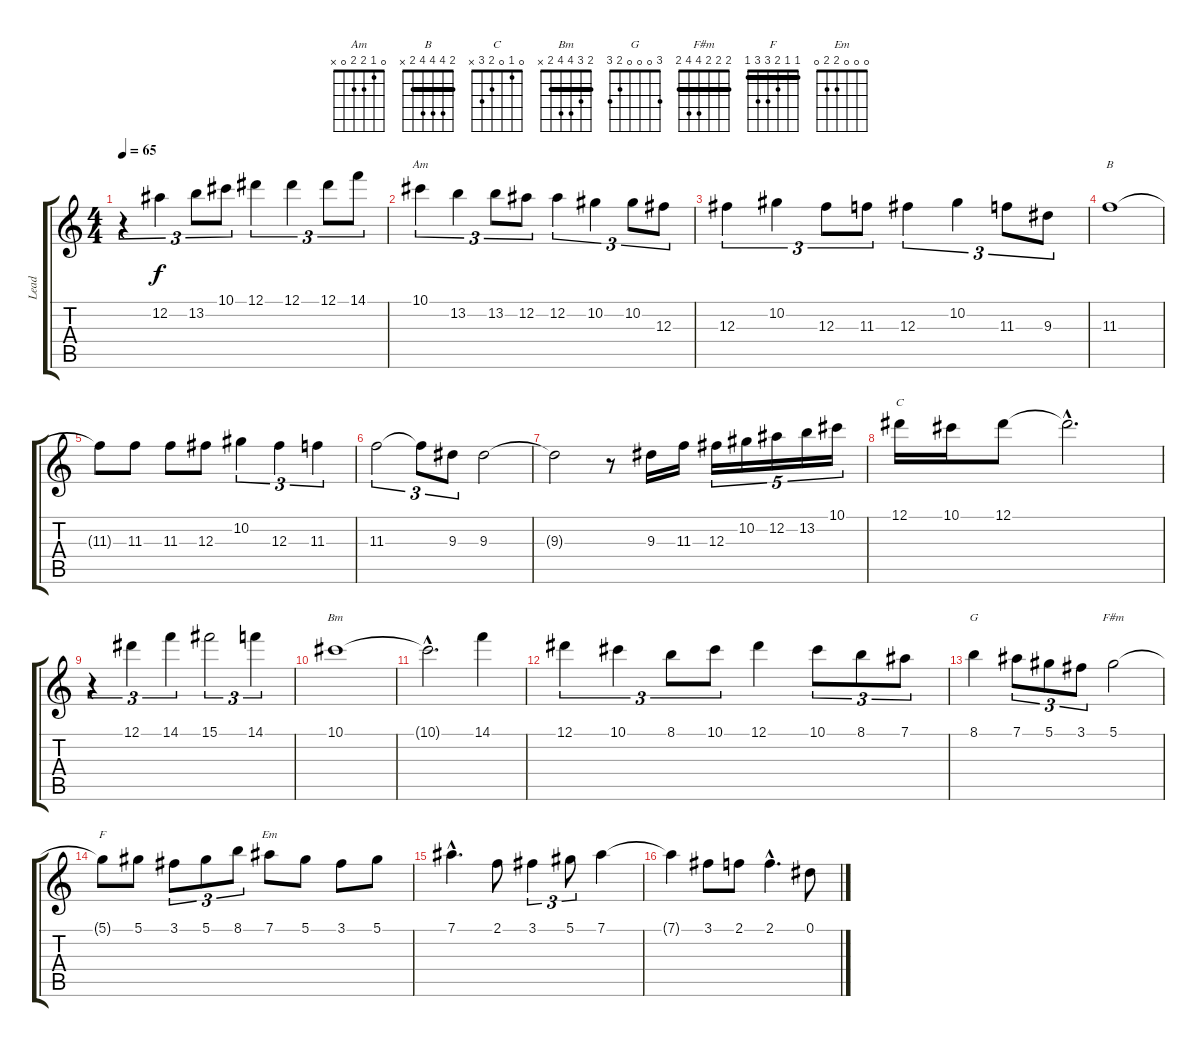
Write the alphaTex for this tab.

\track ("Lead" "Lead") {instrument acousticguitarsteel}
\staff {score tabs}
\tuning (Eb4 Bb3 Gb3 Db3 Ab2 Eb2) {hide}
\chord ("Am" 0 1 2 2 0 x)
\chord ("B" 2 4 4 4 2 x) {barre 2}
\chord ("C" 0 1 0 2 3 x)
\chord ("Bm" 2 3 4 4 2 x) {barre 2}
\chord ("G" 3 0 0 0 2 3)
\chord ("F#m" 2 2 2 4 4 2) {barre 2}
\chord ("F" 1 1 2 3 3 1) {barre 1}
\chord ("Em" 0 0 0 2 2 0)
\ts (4 4)
\tempo 65
\clef g2
\ks c
r.4{tu (3 2) dy f} 12.2.4{tu (3 2)} 13.2.8{tu (3 2)} 10.1.8{tu (3 2)} 12.1.4{tu (3 2)} 12.1.4{tu (3 2)} 12.1.8{tu (3 2)} 14.1.8{tu (3 2)} |
10.1.4{tu (3 2) ch "Am"} 13.2.4{tu (3 2)} 13.2.8{tu (3 2)} 12.2.8{tu (3 2)} 12.2.4{tu (3 2)} 10.2.4{tu (3 2)} 10.2.8{tu (3 2)} 12.3.8{tu (3 2)} |
12.3.4{tu (3 2)} 10.2.4{tu (3 2)} 12.3.8{tu (3 2)} 11.3.8{tu (3 2)} 12.3.4{tu (3 2)} 10.2.4{tu (3 2)} 11.3.8{tu (3 2)} 9.3.8{tu (3 2)} |
11.3.1{ch "B"} |
11.3{t}.8 11.3.8 11.3.8 12.3.8 10.2.4{tu (3 2)} 12.3.4{tu (3 2)} 11.3.4{tu (3 2)} |
11.3.2{tu (3 2)} 11.3{t}.8{tu (3 2)} 9.3.8{tu (3 2)} 9.3.2 |
9.3{t}.2 r.8 9.3.16 11.3.16 12.3.16{tu (5 4)} 10.2.16{tu (5 4)} 12.2.16{tu (5 4)} 13.2.16{tu (5 4)} 10.1.16{tu (5 4)} |
12.1.16{ch "C"} 10.1.16 12.1.8 12.1{hac t}.2{d} |
r.4{tu (3 2)} 12.1.4{tu (3 2)} 14.1.4{tu (3 2)} 15.1.2{tu (3 2)} 14.1.4{tu (3 2)} |
10.1.1{ch "Bm"} |
10.1{hac t}.2{d} 14.1.4 |
12.1.4{tu (3 2)} 10.1.4{tu (3 2)} 8.1.8{tu (3 2)} 10.1.8{tu (3 2)} 12.1.4 10.1.8{tu (3 2)} 8.1.8{tu (3 2)} 7.1.8{tu (3 2)} |
8.1.4{ch "G"} 7.1.8{tu (3 2)} 5.1.8{tu (3 2)} 3.1.8{tu (3 2)} 5.1.2{ch "F#m"} |
5.1{t}.8{ch "F"} 5.1.8 3.1.8{tu (3 2)} 5.1.8{tu (3 2)} 8.1.8{tu (3 2)} 7.1.8{ch "Em"} 5.1.8 3.1.8 5.1.8 |
7.1{hac}.4{d} 2.1.8 3.1.4{tu (3 2)} 5.1.8{tu (3 2)} 7.1.4 |
7.1{t}.4 3.1.8 2.1.8 2.1{hac}.4{d} 0.1.8
